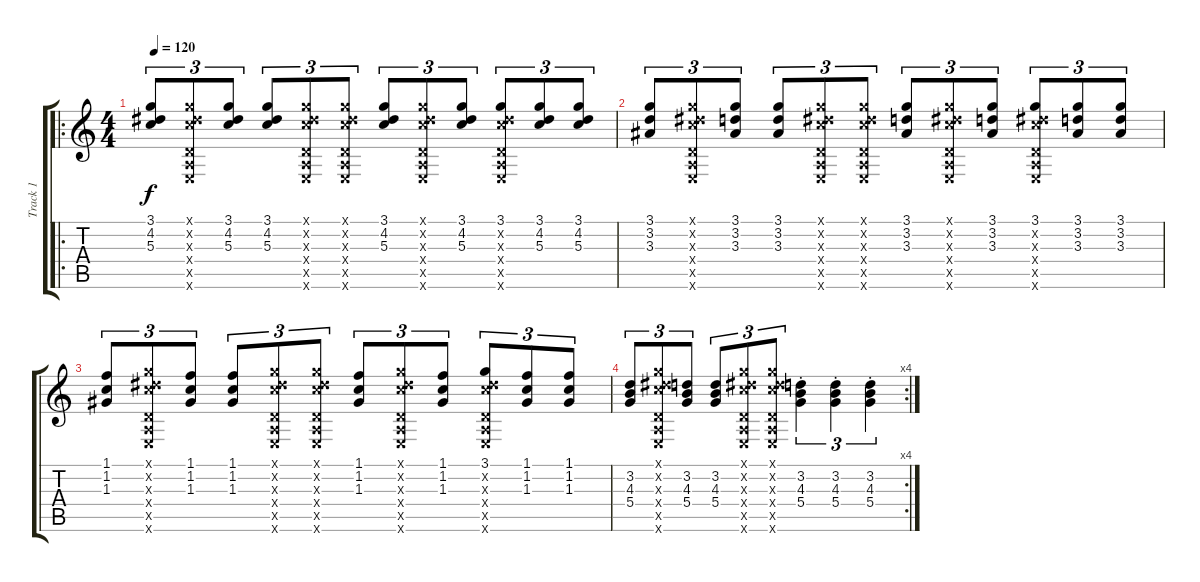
\track ("Track 1" "Track 1") {instrument acousticguitarsteel}
\staff {score tabs}
\tuning (E4 B3 G3 D3 A2 E2) {hide}
\ro
\ts (4 4)
\tempo 120
\clef g2
\ks c
(3.1 4.2 5.3).8{tu (3 2) dy f} (3.1{x} 4.2{x} 5.3{x} 0.4{x} 0.5{x} 0.6{x}).8{tu (3 2)} (3.1 4.2 5.3).8{tu (3 2)} (3.1 4.2 5.3).8{tu (3 2)} (3.1{x} 4.2{x} 5.3{x} 0.4{x} 0.5{x} 0.6{x}).8{tu (3 2)} (3.1{x} 4.2{x} 5.3{x} 0.4{x} 0.5{x} 0.6{x}).8{tu (3 2)} (3.1 4.2 5.3).8{tu (3 2)} (3.1{x} 4.2{x} 5.3{x} 0.4{x} 0.5{x} 0.6{x}).8{tu (3 2)} (3.1 4.2 5.3).8{tu (3 2)} (3.1 4.2{x} 5.3{x} 0.4{x} 0.5{x} 0.6{x}).8{tu (3 2)} (3.1 4.2 5.3).8{tu (3 2)} (3.1 4.2 5.3).8{tu (3 2)} |
(3.1 3.2 3.3).8{tu (3 2)} (3.1{x} 4.2{x} 5.3{x} 0.4{x} 0.5{x} 0.6{x}).8{tu (3 2)} (3.1 3.2 3.3).8{tu (3 2)} (3.1 3.2 3.3).8{tu (3 2)} (3.1{x} 4.2{x} 5.3{x} 0.4{x} 0.5{x} 0.6{x}).8{tu (3 2)} (3.1{x} 4.2{x} 5.3{x} 0.4{x} 0.5{x} 0.6{x}).8{tu (3 2)} (3.1 3.2 3.3).8{tu (3 2)} (3.1{x} 4.2{x} 5.3{x} 0.4{x} 0.5{x} 0.6{x}).8{tu (3 2)} (3.1 3.2 3.3).8{tu (3 2)} (3.1 4.2{x} 5.3{x} 0.4{x} 0.5{x} 0.6{x}).8{tu (3 2)} (3.1 3.2 3.3).8{tu (3 2)} (3.1 3.2 3.3).8{tu (3 2)} |
(1.1 1.2 1.3).8{tu (3 2)} (3.1{x} 4.2{x} 5.3{x} 0.4{x} 0.5{x} 0.6{x}).8{tu (3 2)} (1.1 1.2 1.3).8{tu (3 2)} (1.1 1.2 1.3).8{tu (3 2)} (3.1{x} 4.2{x} 5.3{x} 0.4{x} 0.5{x} 0.6{x}).8{tu (3 2)} (3.1{x} 4.2{x} 5.3{x} 0.4{x} 0.5{x} 0.6{x}).8{tu (3 2)} (1.1 1.2 1.3).8{tu (3 2)} (3.1{x} 4.2{x} 5.3{x} 0.4{x} 0.5{x} 0.6{x}).8{tu (3 2)} (1.1 1.2 1.3).8{tu (3 2)} (3.1 4.2{x} 5.3{x} 0.4{x} 0.5{x} 0.6{x}).8{tu (3 2)} (1.1 1.2 1.3).8{tu (3 2)} (1.1 1.2 1.3).8{tu (3 2)} |
\rc 4
(3.2 4.3 5.4).8{tu (3 2)} (3.1{x} 4.2{x} 5.3{x} 0.4{x} 0.5{x} 0.6{x}).8{tu (3 2)} (3.2 4.3 5.4).8{tu (3 2)} (3.2 4.3 5.4).8{tu (3 2)} (3.1{x} 4.2{x} 5.3{x} 0.4{x} 0.5{x} 0.6{x}).8{tu (3 2)} (3.1{x} 4.2{x} 5.3{x} 0.4{x} 0.5{x} 0.6{x}).8{tu (3 2)} (3.2{st} 4.3{st} 5.4{st}).4{tu (3 2)} (3.2{st} 4.3{st} 5.4{st}).4{tu (3 2)} (3.2{st} 4.3{st} 5.4{st}).4{tu (3 2)}
